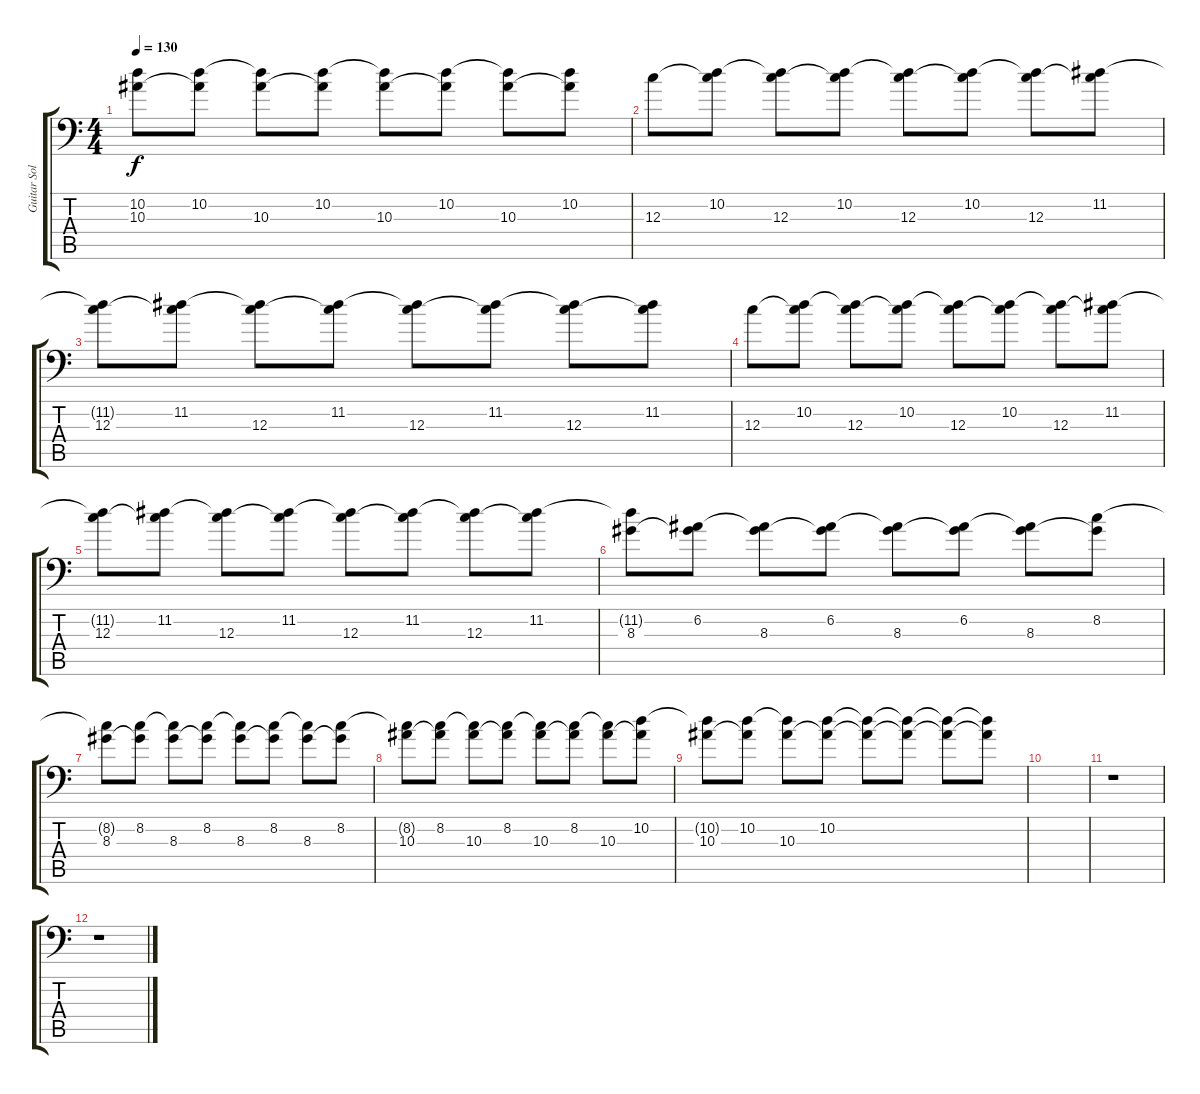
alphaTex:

\track ("Guitar Solo " "Guitar Sol") {instrument distortionguitar}
\staff {score tabs}
\tuning (A3 E3 C3 G2 D2 G1) {hide}
\ts (4 4)
\tempo 130
\clef f4
\ks c
(10.2{t} 10.3).8{dy f} (10.2 10.3{t}).8 (10.2{t} 10.3).8 (10.2 10.3{t}).8 (10.2{t} 10.3).8 (10.2 10.3{t}).8 (10.2{t} 10.3).8 (10.2 10.3{t}).8 |
12.3.8{volume 11} (10.2 12.3{t}).8 (10.2{t} 12.3).8 (10.2 12.3{t}).8 (10.2{t} 12.3).8 (10.2 12.3{t}).8 (10.2{t} 12.3).8 (11.2 12.3{t}).8 |
(11.2{t} 12.3).8 (11.2 12.3{t}).8 (11.2{t} 12.3).8 (11.2 12.3{t}).8 (11.2{t} 12.3).8 (11.2 12.3{t}).8 (11.2{t} 12.3).8 (11.2 12.3{t}).8 |
12.3.8 (10.2 12.3{t}).8 (10.2{t} 12.3).8 (10.2 12.3{t}).8 (10.2{t} 12.3).8 (10.2 12.3{t}).8 (10.2{t} 12.3).8 (11.2 12.3{t}).8 |
(11.2{t} 12.3).8 (11.2 12.3{t}).8 (11.2{t} 12.3).8 (11.2 12.3{t}).8 (11.2{t} 12.3).8 (11.2 12.3{t}).8 (11.2{t} 12.3).8 (11.2 12.3{t}).8 |
(11.2{t} 8.3).8 (6.2 8.3{t}).8 (6.2{t} 8.3).8 (6.2 8.3{t}).8 (6.2{t} 8.3).8 (6.2 8.3{t}).8 (6.2{t} 8.3).8 (8.2 8.3{t}).8 |
(8.2{t} 8.3).8 (8.2 8.3{t}).8 (8.2{t} 8.3).8 (8.2 8.3{t}).8 (8.2{t} 8.3).8 (8.2 8.3{t}).8 (8.2{t} 8.3).8 (8.2 8.3{t}).8 |
(8.2{t} 10.3).8 (8.2 10.3{t}).8 (8.2{t} 10.3).8 (8.2 10.3{t}).8 (8.2{t} 10.3).8 (8.2 10.3{t}).8 (8.2{t} 10.3).8 (10.2 10.3{t}).8 |
(10.2{t} 10.3).8 (10.2 10.3{t}).8 (10.2{t} 10.3).8 (10.2 10.3{t}).8 (10.2{t} 10.3{t}).8 (10.2{t} 10.3{t}).8 (10.2{t} 10.3{t}).8 (10.2{t} 10.3{t}).8 |
|
r.1 |
r.1
